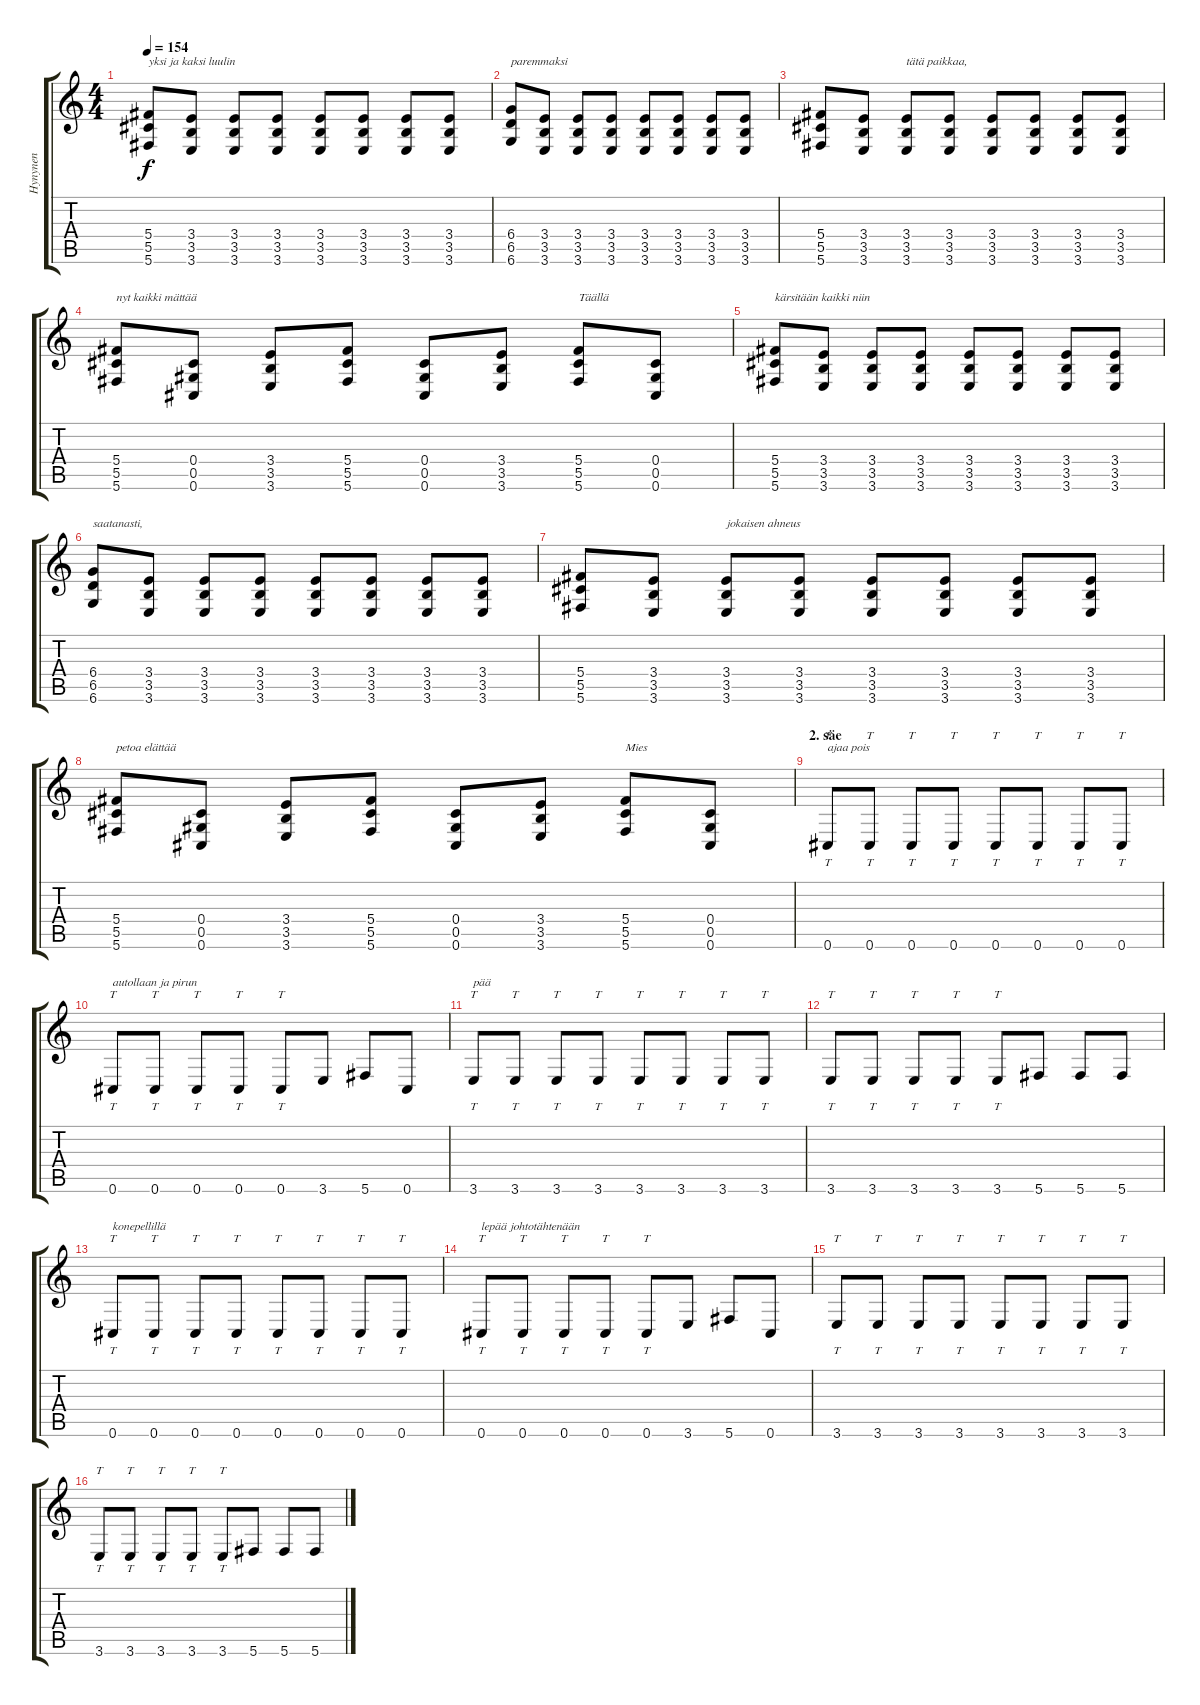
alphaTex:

\track ("Hynynen" "Hynynen") {instrument distortionguitar}
\staff {score tabs}
\tuning (Eb4 Bb3 Gb3 Db3 Ab2 Db2) {hide}
\ts (4 4)
\tempo 154
\clef g2
\ks c
(5.4 5.5 5.6).8{txt "yksi ja kaksi luulin" dy f} (3.4 3.5 3.6).8 (3.4 3.5 3.6).8 (3.4 3.5 3.6).8 (3.4 3.5 3.6).8 (3.4 3.5 3.6).8 (3.4 3.5 3.6).8 (3.4 3.5 3.6).8 |
(6.4 6.5 6.6).8{txt "paremmaksi"} (3.4 3.5 3.6).8 (3.4 3.5 3.6).8 (3.4 3.5 3.6).8 (3.4 3.5 3.6).8 (3.4 3.5 3.6).8 (3.4 3.5 3.6).8 (3.4 3.5 3.6).8 |
(5.4 5.5 5.6).8 (3.4 3.5 3.6).8 (3.4 3.5 3.6).8{txt "tätä paikkaa,"} (3.4 3.5 3.6).8 (3.4 3.5 3.6).8 (3.4 3.5 3.6).8 (3.4 3.5 3.6).8 (3.4 3.5 3.6).8 |
(5.4 5.5 5.6).8{txt "nyt kaikki mättää"} (0.4 0.5 0.6).8 (3.4 3.5 3.6).8 (5.4 5.5 5.6).8 (0.4 0.5 0.6).8 (3.4 3.5 3.6).8 (5.4 5.5 5.6).8{txt "Täällä"} (0.4 0.5 0.6).8 |
(5.4 5.5 5.6).8{txt "kärsitään kaikki niin"} (3.4 3.5 3.6).8 (3.4 3.5 3.6).8 (3.4 3.5 3.6).8 (3.4 3.5 3.6).8 (3.4 3.5 3.6).8 (3.4 3.5 3.6).8 (3.4 3.5 3.6).8 |
(6.4 6.5 6.6).8{txt "saatanasti,"} (3.4 3.5 3.6).8 (3.4 3.5 3.6).8 (3.4 3.5 3.6).8 (3.4 3.5 3.6).8 (3.4 3.5 3.6).8 (3.4 3.5 3.6).8 (3.4 3.5 3.6).8 |
(5.4 5.5 5.6).8 (3.4 3.5 3.6).8 (3.4 3.5 3.6).8{txt "jokaisen ahneus"} (3.4 3.5 3.6).8 (3.4 3.5 3.6).8 (3.4 3.5 3.6).8 (3.4 3.5 3.6).8 (3.4 3.5 3.6).8 |
(5.4 5.5 5.6).8{txt "petoa elättää"} (0.4 0.5 0.6).8 (3.4 3.5 3.6).8 (5.4 5.5 5.6).8 (0.4 0.5 0.6).8 (3.4 3.5 3.6).8 (5.4 5.5 5.6).8{txt "Mies"} (0.4 0.5 0.6).8 |
\section ("" "2. säe")
0.6.8{tt txt "ajaa pois"} 0.6.8{tt} 0.6.8{tt} 0.6.8{tt} 0.6.8{tt} 0.6.8{tt} 0.6.8{tt} 0.6.8{tt} |
0.6.8{tt txt "autollaan ja pirun"} 0.6.8{tt} 0.6.8{tt} 0.6.8{tt} 0.6.8{tt} 3.6.8 5.6.8 0.6.8 |
3.6.8{tt txt "pää"} 3.6.8{tt} 3.6.8{tt} 3.6.8{tt} 3.6.8{tt} 3.6.8{tt} 3.6.8{tt} 3.6.8{tt} |
3.6.8{tt} 3.6.8{tt} 3.6.8{tt} 3.6.8{tt} 3.6.8{tt} 5.6.8 5.6.8 5.6.8 |
0.6.8{tt txt "konepellillä"} 0.6.8{tt} 0.6.8{tt} 0.6.8{tt} 0.6.8{tt} 0.6.8{tt} 0.6.8{tt} 0.6.8{tt} |
0.6.8{tt txt "lepää johtotähtenään"} 0.6.8{tt} 0.6.8{tt} 0.6.8{tt} 0.6.8{tt} 3.6.8 5.6.8 0.6.8 |
3.6.8{tt} 3.6.8{tt} 3.6.8{tt} 3.6.8{tt} 3.6.8{tt} 3.6.8{tt} 3.6.8{tt} 3.6.8{tt} |
3.6.8{tt} 3.6.8{tt} 3.6.8{tt} 3.6.8{tt} 3.6.8{tt} 5.6.8 5.6.8 5.6.8
